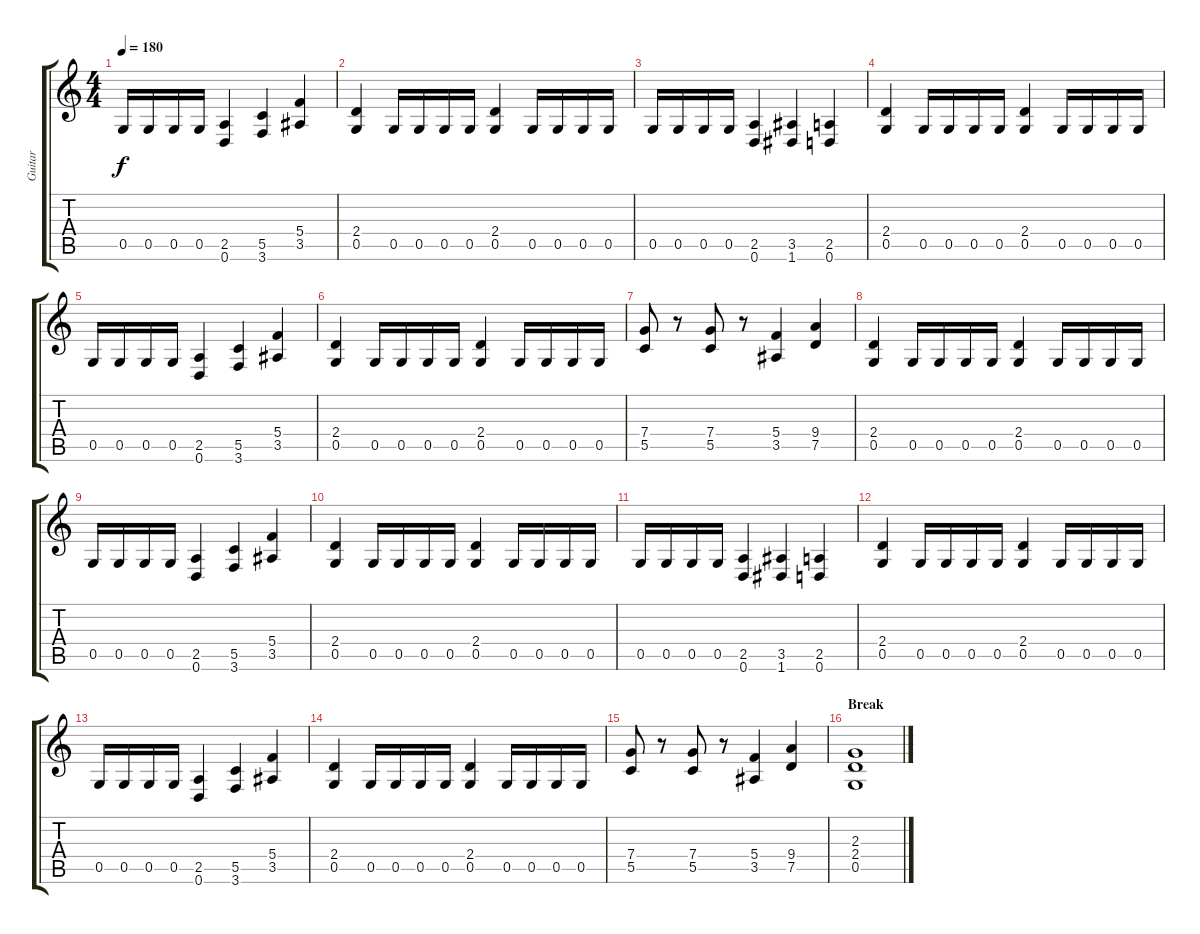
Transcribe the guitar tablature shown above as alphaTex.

\track ("Guitar" "Guitar") {instrument distortionguitar}
\staff {score tabs}
\tuning (D4 A3 F3 C3 G2 D2) {hide}
\ts (4 4)
\tempo 180
\clef g2
\ks c
0.5.16{dy f} 0.5.16 0.5.16 0.5.16 (2.5 0.6).4 (5.5 3.6).4 (5.4 3.5).4 |
(2.4 0.5).4 0.5.16 0.5.16 0.5.16 0.5.16 (2.4 0.5).4 0.5.16 0.5.16 0.5.16 0.5.16 |
0.5.16 0.5.16 0.5.16 0.5.16 (2.5 0.6).4 (3.5 1.6).4 (2.5 0.6).4 |
(2.4 0.5).4 0.5.16 0.5.16 0.5.16 0.5.16 (2.4 0.5).4 0.5.16 0.5.16 0.5.16 0.5.16 |
0.5.16 0.5.16 0.5.16 0.5.16 (2.5 0.6).4 (5.5 3.6).4 (5.4 3.5).4 |
(2.4 0.5).4 0.5.16 0.5.16 0.5.16 0.5.16 (2.4 0.5).4 0.5.16 0.5.16 0.5.16 0.5.16 |
(7.4 5.5).8 r.8 (7.4 5.5).8 r.8 (5.4 3.5).4 (9.4 7.5).4 |
(2.4 0.5).4 0.5.16 0.5.16 0.5.16 0.5.16 (2.4 0.5).4 0.5.16 0.5.16 0.5.16 0.5.16 |
0.5.16 0.5.16 0.5.16 0.5.16 (2.5 0.6).4 (5.5 3.6).4 (5.4 3.5).4 |
(2.4 0.5).4 0.5.16 0.5.16 0.5.16 0.5.16 (2.4 0.5).4 0.5.16 0.5.16 0.5.16 0.5.16 |
0.5.16 0.5.16 0.5.16 0.5.16 (2.5 0.6).4 (3.5 1.6).4 (2.5 0.6).4 |
(2.4 0.5).4 0.5.16 0.5.16 0.5.16 0.5.16 (2.4 0.5).4 0.5.16 0.5.16 0.5.16 0.5.16 |
0.5.16 0.5.16 0.5.16 0.5.16 (2.5 0.6).4 (5.5 3.6).4 (5.4 3.5).4 |
(2.4 0.5).4 0.5.16 0.5.16 0.5.16 0.5.16 (2.4 0.5).4 0.5.16 0.5.16 0.5.16 0.5.16 |
(7.4 5.5).8 r.8 (7.4 5.5).8 r.8 (5.4 3.5).4 (9.4 7.5).4 |
\section ("" "Break")
(2.3 2.4 0.5).1
